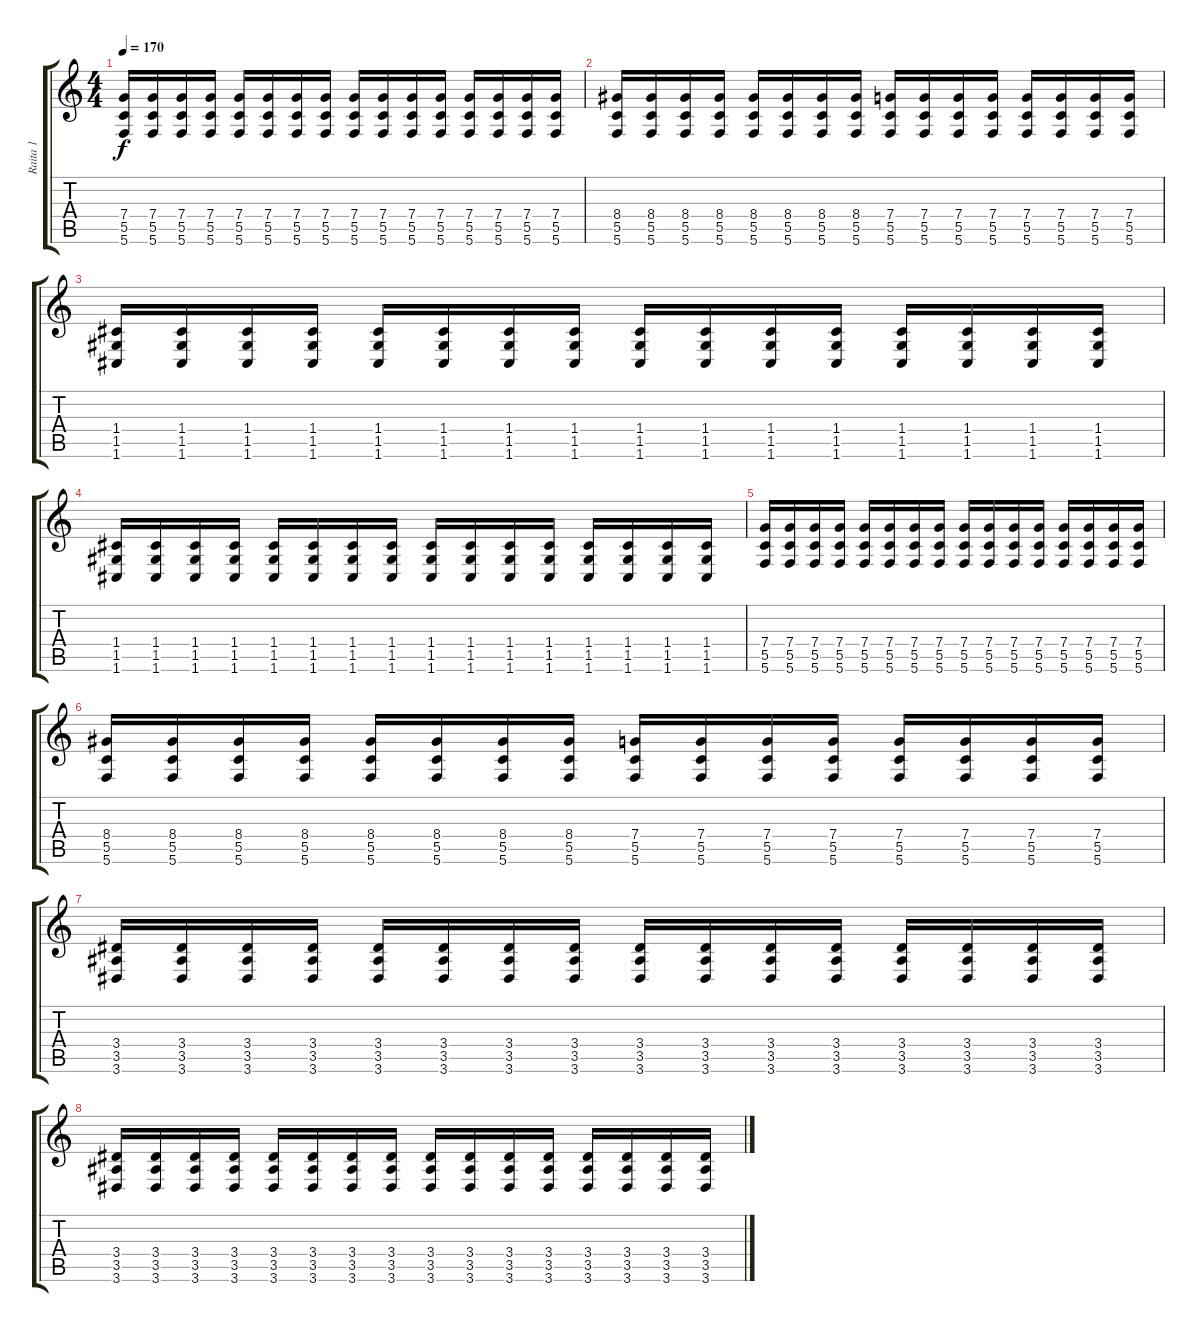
\track ("Raita 1" "Raita 1") {instrument distortionguitar}
\staff {score tabs}
\tuning (D4 A3 F3 C3 G2 C2) {hide}
\ts (4 4)
\tempo 170
\clef g2
\ks c
(7.4 5.5 5.6).16{dy f volume 13} (7.4 5.5 5.6).16 (7.4 5.5 5.6).16 (7.4 5.5 5.6).16 (7.4 5.5 5.6).16 (7.4 5.5 5.6).16 (7.4 5.5 5.6).16 (7.4 5.5 5.6).16 (7.4 5.5 5.6).16 (7.4 5.5 5.6).16 (7.4 5.5 5.6).16 (7.4 5.5 5.6).16 (7.4 5.5 5.6).16 (7.4 5.5 5.6).16 (7.4 5.5 5.6).16 (7.4 5.5 5.6).16 |
(8.4 5.5 5.6).16 (8.4 5.5 5.6).16 (8.4 5.5 5.6).16 (8.4 5.5 5.6).16 (8.4 5.5 5.6).16 (8.4 5.5 5.6).16 (8.4 5.5 5.6).16 (8.4 5.5 5.6).16 (7.4 5.5 5.6).16 (7.4 5.5 5.6).16 (7.4 5.5 5.6).16 (7.4 5.5 5.6).16 (7.4 5.5 5.6).16 (7.4 5.5 5.6).16 (7.4 5.5 5.6).16 (7.4 5.5 5.6).16 |
(1.4 1.5 1.6).16 (1.4 1.5 1.6).16 (1.4 1.5 1.6).16 (1.4 1.5 1.6).16 (1.4 1.5 1.6).16 (1.4 1.5 1.6).16 (1.4 1.5 1.6).16 (1.4 1.5 1.6).16 (1.4 1.5 1.6).16 (1.4 1.5 1.6).16 (1.4 1.5 1.6).16 (1.4 1.5 1.6).16 (1.4 1.5 1.6).16 (1.4 1.5 1.6).16 (1.4 1.5 1.6).16 (1.4 1.5 1.6).16 |
(1.4 1.5 1.6).16 (1.4 1.5 1.6).16 (1.4 1.5 1.6).16 (1.4 1.5 1.6).16 (1.4 1.5 1.6).16 (1.4 1.5 1.6).16 (1.4 1.5 1.6).16 (1.4 1.5 1.6).16 (1.4 1.5 1.6).16 (1.4 1.5 1.6).16 (1.4 1.5 1.6).16 (1.4 1.5 1.6).16 (1.4 1.5 1.6).16 (1.4 1.5 1.6).16 (1.4 1.5 1.6).16 (1.4 1.5 1.6).16 |
(7.4 5.5 5.6).16{volume 13} (7.4 5.5 5.6).16 (7.4 5.5 5.6).16 (7.4 5.5 5.6).16 (7.4 5.5 5.6).16 (7.4 5.5 5.6).16 (7.4 5.5 5.6).16 (7.4 5.5 5.6).16 (7.4 5.5 5.6).16 (7.4 5.5 5.6).16 (7.4 5.5 5.6).16 (7.4 5.5 5.6).16 (7.4 5.5 5.6).16 (7.4 5.5 5.6).16 (7.4 5.5 5.6).16 (7.4 5.5 5.6).16 |
(8.4 5.5 5.6).16 (8.4 5.5 5.6).16 (8.4 5.5 5.6).16 (8.4 5.5 5.6).16 (8.4 5.5 5.6).16 (8.4 5.5 5.6).16 (8.4 5.5 5.6).16 (8.4 5.5 5.6).16 (7.4 5.5 5.6).16 (7.4 5.5 5.6).16 (7.4 5.5 5.6).16 (7.4 5.5 5.6).16 (7.4 5.5 5.6).16 (7.4 5.5 5.6).16 (7.4 5.5 5.6).16 (7.4 5.5 5.6).16 |
(3.4 3.5 3.6).16 (3.4 3.5 3.6).16 (3.4 3.5 3.6).16 (3.4 3.5 3.6).16 (3.4 3.5 3.6).16 (3.4 3.5 3.6).16 (3.4 3.5 3.6).16 (3.4 3.5 3.6).16 (3.4 3.5 3.6).16 (3.4 3.5 3.6).16 (3.4 3.5 3.6).16 (3.4 3.5 3.6).16 (3.4 3.5 3.6).16 (3.4 3.5 3.6).16 (3.4 3.5 3.6).16 (3.4 3.5 3.6).16 |
(3.4 3.5 3.6).16 (3.4 3.5 3.6).16 (3.4 3.5 3.6).16 (3.4 3.5 3.6).16 (3.4 3.5 3.6).16 (3.4 3.5 3.6).16 (3.4 3.5 3.6).16 (3.4 3.5 3.6).16 (3.4 3.5 3.6).16 (3.4 3.5 3.6).16 (3.4 3.5 3.6).16 (3.4 3.5 3.6).16 (3.4 3.5 3.6).16 (3.4 3.5 3.6).16 (3.4 3.5 3.6).16 (3.4 3.5 3.6).16
